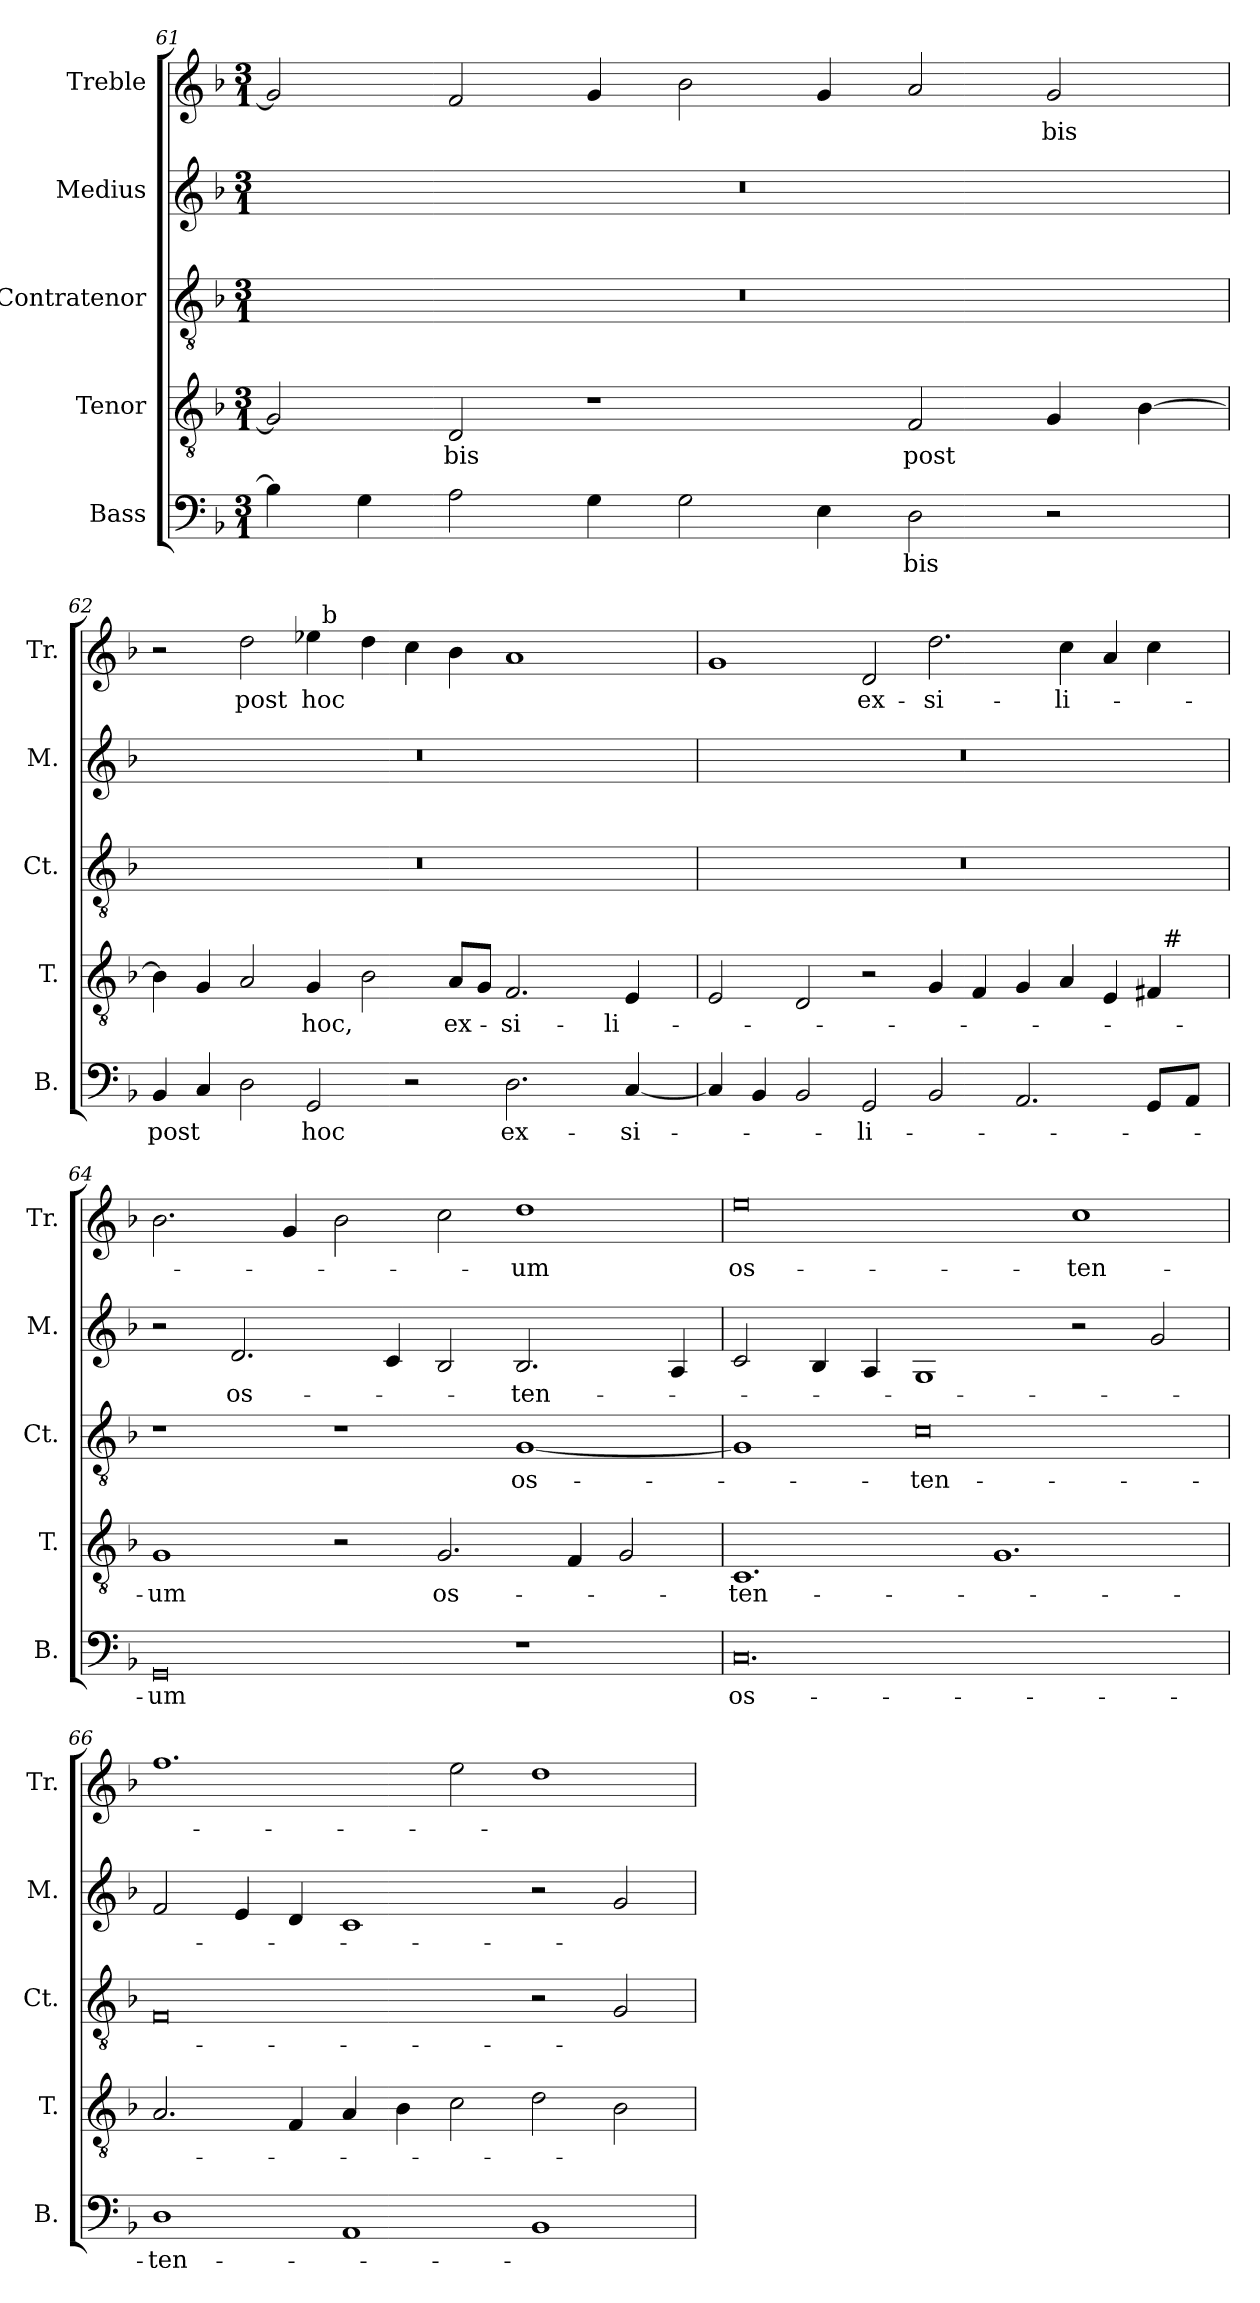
**kern	**text	**kern	**text	**kern	**text	**kern	**text	**kern	**text
*part5	*part5	*part4	*part4	*part3	*part3	*part2	*part2	*part1	*part1
*staff5	*staff5	*staff4	*staff4	*staff3	*staff3	*staff2	*staff2	*staff1	*staff1
*I"Bass	*	*I"Tenor	*	*I"Contratenor	*	*I"Medius	*	*I"Treble	*
*I'B.	*	*I'T.	*	*I'Ct.	*	*I'M.	*	*I'Tr.	*
*clefF4	*	*clefGv2	*	*clefGv2	*	*clefG2	*	*clefG2	*
*	*	*ITrd7c12	*	*ITrd7c12	*	*	*	*	*
*k[b-]	*	*k[b-]	*	*k[b-]	*	*k[b-]	*	*k[b-]	*
*d:	*	*d:	*	*d:	*	*d:	*	*d:	*
*M3/1	*	*M3/1	*	*M3/1	*	*M3/1	*	*M3/1	*
=61	=61	=61	=61	=61	=61	=61	=61	=61	=61
!	!	!	!	!LO:N:vis=1	!	!LO:N:vis=1	!	!	!
4B-i\]	.	2GGi/]	.	0.r	.	0.r	.	2gi/]	.
4Gi\	.	.	.	.	.	.	.	.	.
!	!	!	!LO:LY:b:color=#000000	!	!	!	!	!	!
2Ai\	.	2DDi/	-bis	.	.	.	.	2fi/	.
4Gi\	.	1r	.	.	.	.	.	4gi/	.
2Gi\	.	.	.	.	.	.	.	2b-i\	.
4Ei\	.	.	.	.	.	.	.	4gi/	.
!	!LO:LY:b:color=#000000	!	!	!	!	!	!	!	!
!	!	!	!LO:LY:b:color=#000000	!	!	!	!	!	!
2Di\	-bis	2FFi/	post	.	.	.	.	2ai/	.
!	!	!	!	!	!	!	!	!	!LO:LY:b:color=#000000
2r	.	4GGi/	.	.	.	.	.	2gi/	-bis
.	.	[>4BB-i\	.	.	.	.	.	.	.
!!LO:PB:g=z
=62	=62	=62	=62	=62	=62	=62	=62	=62	=62
!	!LO:LY:b:color=#000000	!	!	!LO:N:vis=1	!	!LO:N:vis=1	!	!	!
*	*	*	*	*	*	*	*	*^	*
4BB-i/	post	4BB-i\]	.	0.r	.	0.r	.	2r	1ryy	.
4Ci/	.	4GGi/	.	.	.	.	.	.	.	.
!	!	!	!	!	!	!	!	!	!	!LO:LY:b:color=#000000
2Di\	.	2AAi/	.	.	.	.	.	2ddi\	.	post
!	!LO:LY:b:color=#000000	!	!	!	!	!	!	!	!	!
!	!	!	!LO:LY:b:color=#000000	!	!	!	!	!	!	!
!	!	!	!	!	!	!	!	!	!	!LO:LY:b:color=#000000
2GGi/	hoc	4GGi/	hoc,	.	.	.	.	4ee-i\	32ryy	hoc
.	.	.	.	.	.	.	.	.	256ryy	.
!	!	!	!	!	!	!	!	!	!LO:TX:a:t=b	!
.	.	.	.	.	.	.	.	.	1ryy	.
.	.	2BB-i\	.	.	.	.	.	4ddi\	.	.
2r	.	.	.	.	.	.	.	4cci\	.	.
!	!	!	!LO:LY:b:color=#000000	!	!	!	!	!	!	!
.	.	8AAi/L	ex-	.	.	.	.	4b-i\	.	.
.	.	8GGi/J	.	.	.	.	.	.	.	.
!	!LO:LY:b:color=#000000	!	!	!	!	!	!	!	!	!
!	!	!	!LO:LY:b:color=#000000	!	!	!	!	!	!	!
2.Di\	ex-	2.FFi/	-si-	.	.	.	.	1ai	.	.
.	.	.	.	.	.	.	.	.	2ryy	.
.	.	.	.	.	.	.	.	.	4ryy	.
!	!LO:LY:b:color=#000000	!	!	!	!	!	!	!	!	!
!	!	!	!LO:LY:b:color=#000000	!	!	!	!	!	!	!
[<4Ci/	-si-	4EEi/	-li-	.	.	.	.	.	.	.
.	.	.	.	.	.	.	.	.	8ryy	.
.	.	.	.	.	.	.	.	.	16ryy	.
.	.	.	.	.	.	.	.	.	64..ryy	.
=63	=63	=63	=63	=63	=63	=63	=63	=63	=63	=63
!	!	!	!	!LO:N:vis=1	!	!LO:N:vis=1	!	!	!	!
*	*	*^	*	*	*	*	*	*v	*v	*
4Ci/]	.	2EEi/	1ryy	.	0.r	.	0.r	.	1gi	.
4BB-i/	.	.	.	.	.	.	.	.	.	.
2BB-i/	.	2DDi/	.	.	.	.	.	.	.	.
!	!LO:LY:b:color=#000000	!	!	!	!	!	!	!	!	!
!	!	!	!	!	!	!	!	!	!	!LO:LY:b:color=#000000
2GGi/	-li-	2r	1ryy	.	.	.	.	.	2di/	ex-
!	!	!	!	!	!	!	!	!	!	!LO:LY:b:color=#000000
2BB-i/	.	4GGi/	.	.	.	.	.	.	2.ddi\	-si-
.	.	4FFi/	.	.	.	.	.	.	.	.
2.AAi/	.	4GGi/	2ryy	.	.	.	.	.	.	.
!	!	!	!	!	!	!	!	!	!	!LO:LY:b:color=#000000
.	.	4AAi/	.	.	.	.	.	.	4cci\	-li-
.	.	4EEi/	4ryy	.	.	.	.	.	4ai/	.
8GGi/L	.	4FF#i/	32ryy	.	.	.	.	.	4cci\	.
.	.	.	256ryy	.	.	.	.	.	.	.
!	!	!	!LO:TX:a:t=#	!	!	!	!	!	!	!
.	.	.	8ryy	.	.	.	.	.	.	.
8AAi/J	.	.	.	.	.	.	.	.	.	.
.	.	.	16ryy	.	.	.	.	.	.	.
.	.	.	64..ryy	.	.	.	.	.	.	.
*	*	*v	*v	*	*	*	*	*	*	*
=64	=64	=64	=64	=64	=64	=64	=64	=64	=64
*	*	*^	*	*	*	*	*	*	*
!	!LO:LY:b:color=#000000	!	!	!	!	!	!	!	!	!
*	*	*v	*v	*	*	*	*	*	*	*
*	*	*^	*	*	*	*	*	*	*
!	!	!	!	!LO:LY:b:color=#000000	!	!	!	!	!	!
*	*	*v	*v	*	*	*	*	*	*	*
0GGi	-um	1GGi	-um	1r	.	2r	.	2.b-i\	.
!	!	!	!	!	!	!	!LO:LY:b:color=#000000	!	!
.	.	.	.	.	.	2.di/	os-	.	.
.	.	.	.	.	.	.	.	4gi/	.
.	.	2r	.	1r	.	.	.	2b-i\	.
.	.	.	.	.	.	4ci/	.	.	.
!	!	!	!LO:LY:b:color=#000000	!	!	!	!	!	!
.	.	2.GGi/	os-	.	.	2B-i/	.	2cci\	.
!	!	!	!	!	!LO:LY:b:color=#000000	!	!	!	!
!	!	!	!	!	!	!	!LO:LY:b:color=#000000	!	!
!	!	!	!	!	!	!	!	!	!LO:LY:b:color=#000000
1r	.	.	.	[<1GGi	os-	2.B-i/	-ten-	1ddi	-um
.	.	4FFi/	.	.	.	.	.	.	.
.	.	2GGi/	.	.	.	.	.	.	.
.	.	.	.	.	.	4Ai/	.	.	.
!!LO:LB:g=z
=65	=65	=65	=65	=65	=65	=65	=65	=65	=65
!	!LO:LY:b:color=#000000	!	!	!	!	!	!	!	!
!	!	!	!LO:LY:b:color=#000000	!	!	!	!	!	!
!	!	!	!	!	!	!	!	!	!LO:LY:b:color=#000000
0.Ci	os-	1.CCi	-ten-	1GGi]	.	2ci/	.	0eei	os-
.	.	.	.	.	.	4B-i/	.	.	.
.	.	.	.	.	.	4Ai/	.	.	.
!	!	!	!	!	!LO:LY:b:color=#000000	!	!	!	!
.	.	.	.	0Ci	-ten-	1Gi	.	.	.
.	.	1.GGi	.	.	.	.	.	.	.
!	!	!	!	!	!	!	!	!	!LO:LY:b:color=#000000
.	.	.	.	.	.	2r	.	1cci	-ten-
.	.	.	.	.	.	2gi/	.	.	.
=66	=66	=66	=66	=66	=66	=66	=66	=66	=66
!	!LO:LY:b:color=#000000	!	!	!	!	!	!	!	!
1Di	-ten-	2.AAi/	.	0FFi	.	2fi/	.	1.ffi	.
.	.	.	.	.	.	4ei/	.	.	.
.	.	4FFi/	.	.	.	4di/	.	.	.
1AAi	.	4AAi/	.	.	.	1ci	.	.	.
.	.	4BB-i\	.	.	.	.	.	.	.
.	.	2Ci\	.	.	.	.	.	2eei\	.
1BB-i	.	2Di\	.	2r	.	2r	.	1ddi	.
.	.	2BB-i\	.	2GGi/	.	2gi/	.	.	.
=	=	=	=	=	=	=	=	=	=
*-	*-	*-	*-	*-	*-	*-	*-	*-	*-
